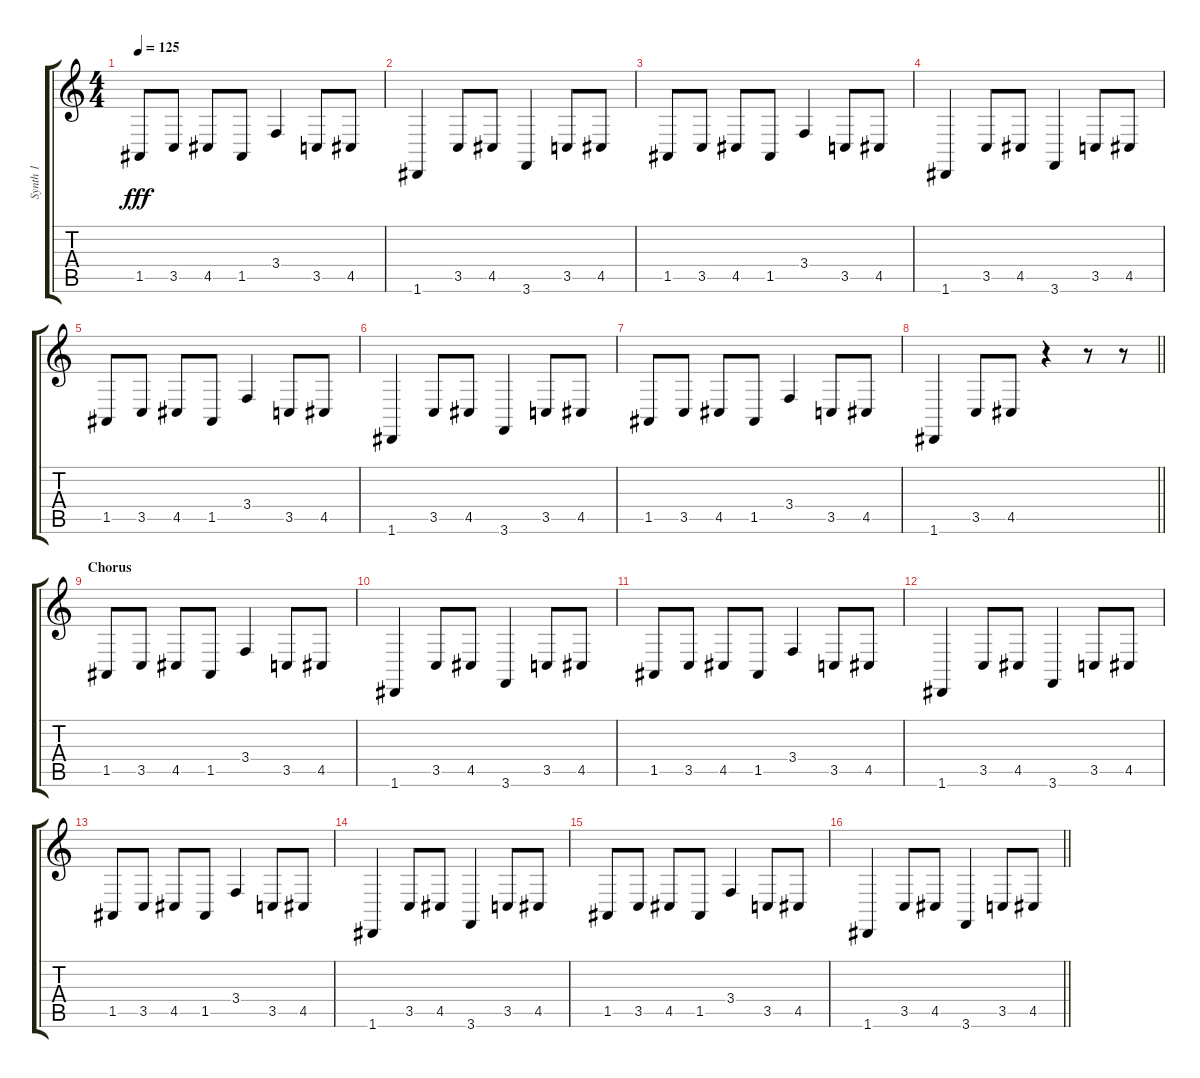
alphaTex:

\track ("Synth 1" "Synth 1") {instrument lead4chiff}
\staff {score tabs}
\tuning (E4 B3 G3 D3 A2 D2) {hide}
\ts (4 4)
\tempo 125
\clef g2
\ks c
1.5.8{dy fff} 3.5.8 4.5.8 1.5.8 3.4.4 3.5.8 4.5.8 |
1.6.4 3.5.8 4.5.8 3.6.4 3.5.8 4.5.8 |
1.5.8 3.5.8 4.5.8 1.5.8 3.4.4 3.5.8 4.5.8 |
1.6.4 3.5.8 4.5.8 3.6.4 3.5.8 4.5.8 |
1.5.8 3.5.8 4.5.8 1.5.8 3.4.4 3.5.8 4.5.8 |
1.6.4 3.5.8 4.5.8 3.6.4 3.5.8 4.5.8 |
1.5.8 3.5.8 4.5.8 1.5.8 3.4.4 3.5.8 4.5.8 |
\barLineRight lightlight
1.6.4 3.5.8 4.5.8 r.4 r.8 r.8 |
\section ("" "Chorus")
1.5.8 3.5.8 4.5.8 1.5.8 3.4.4 3.5.8 4.5.8 |
1.6.4 3.5.8 4.5.8 3.6.4 3.5.8 4.5.8 |
1.5.8 3.5.8 4.5.8 1.5.8 3.4.4 3.5.8 4.5.8 |
1.6.4 3.5.8 4.5.8 3.6.4 3.5.8 4.5.8 |
1.5.8 3.5.8 4.5.8 1.5.8 3.4.4 3.5.8 4.5.8 |
1.6.4 3.5.8 4.5.8 3.6.4 3.5.8 4.5.8 |
1.5.8 3.5.8 4.5.8 1.5.8 3.4.4 3.5.8 4.5.8 |
\barLineRight lightlight
1.6.4 3.5.8 4.5.8 3.6.4 3.5.8 4.5.8
